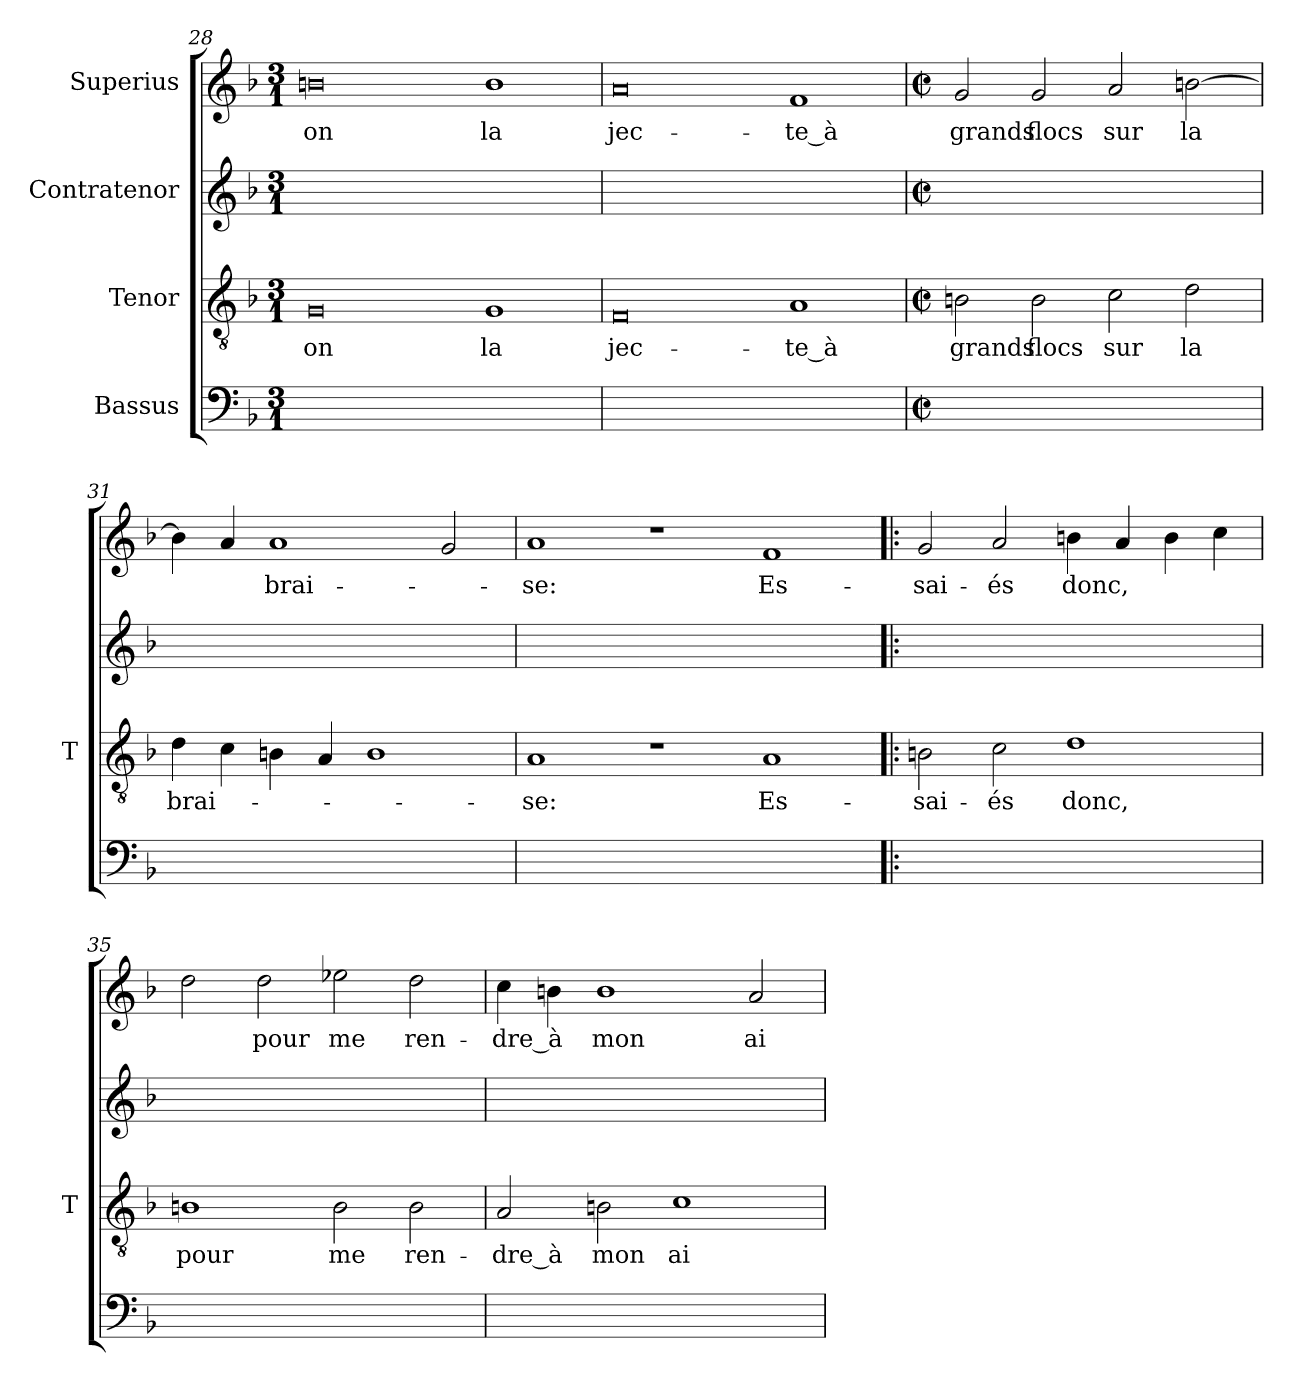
**kern	**kern	**text	**kern	**kern	**text
*part4	*part3	*part3	*part2	*part1	*part1
*staff4	*staff3	*staff3	*staff2	*staff1	*staff1
*I"Bassus	*I"Tenor	*	*I"Contratenor	*I"Superius	*
*	*I'T	*	*	*	*
!!LO:LB:g=z
*clefF4	*clefGv2	*	*clefG2	*clefG2	*
*k[b-]	*k[b-]	*	*k[b-]	*k[b-]	*
*F:	*F:	*	*F:	*F:	*
*M3/1	*M3/1	*	*M3/1	*M3/1	*
=28	=28	=28	=28	=28	=28
0.ryy	0G	-on	0.ryy	0b	-on
.	1G	-la	.	1b	-la
=29	=29	=29	=29	=29	=29
0.ryy	0F	jec-	0.ryy	0a	jec-
.	1A	-te_à	.	1f	-te_à
=30	=30	=30	=30	=30	=30
*M2/2	*M2/2	*	*M2/2	*M2/2	*
*met(c|)	*met(c|)	*	*met(c|)	*met(c|)	*
1ryy	2B	-grands	1ryy	2g	-grands
.	2B	-flocs	.	2g	-flocs
1ryy	2c	-sur	1ryy	2a	-sur
.	2d	-la	.	[2b	-la
=31	=31	=31	=31	=31	=31
1ryy	4d	brai-	1ryy	4b]	.
.	4c	.	.	4a	.
.	4B	.	.	1a	brai-
.	4A	.	.	.	.
1ryy	1B	.	1ryy	.	.
.	.	.	.	2g	.
=32	=32	=32	=32	=32	=32
1ryy	1A	-se:	1ryy	1a	-se:
=33-	=33-	=33-	=33-	=33-	=33-
1ryy	1r	.	1ryy	1r	.
1ryy	1A	Es-	1ryy	1f	Es-
!!LO:PB:g=z
=34!|:	=34!|:	=34!|:	=34!|:	=34!|:	=34!|:
1ryy	2B	sai-	1ryy	2g	sai-
.	2c	-és	.	2a	-és
1ryy	1d	-donc,	1ryy	4b	-donc,
.	.	.	.	4a	.
.	.	.	.	4b	.
.	.	.	.	4cc	.
=35	=35	=35	=35	=35	=35
1ryy	1B	-pour	1ryy	2dd	.
.	.	.	.	2dd	-pour
1ryy	2B	-me	1ryy	2ee-X	-me
.	2B	ren-	.	2dd	ren-
=36	=36	=36	=36	=36	=36
1ryy	2A	-dre_à	1ryy	4cc	-dre_à
.	.	.	.	4b	.
.	2B	-mon	.	1b	-mon
1ryy	1c	ai-	1ryy	.	.
.	.	.	.	2a	ai-
=	=	=	=	=	=
*-	*-	*-	*-	*-	*-
